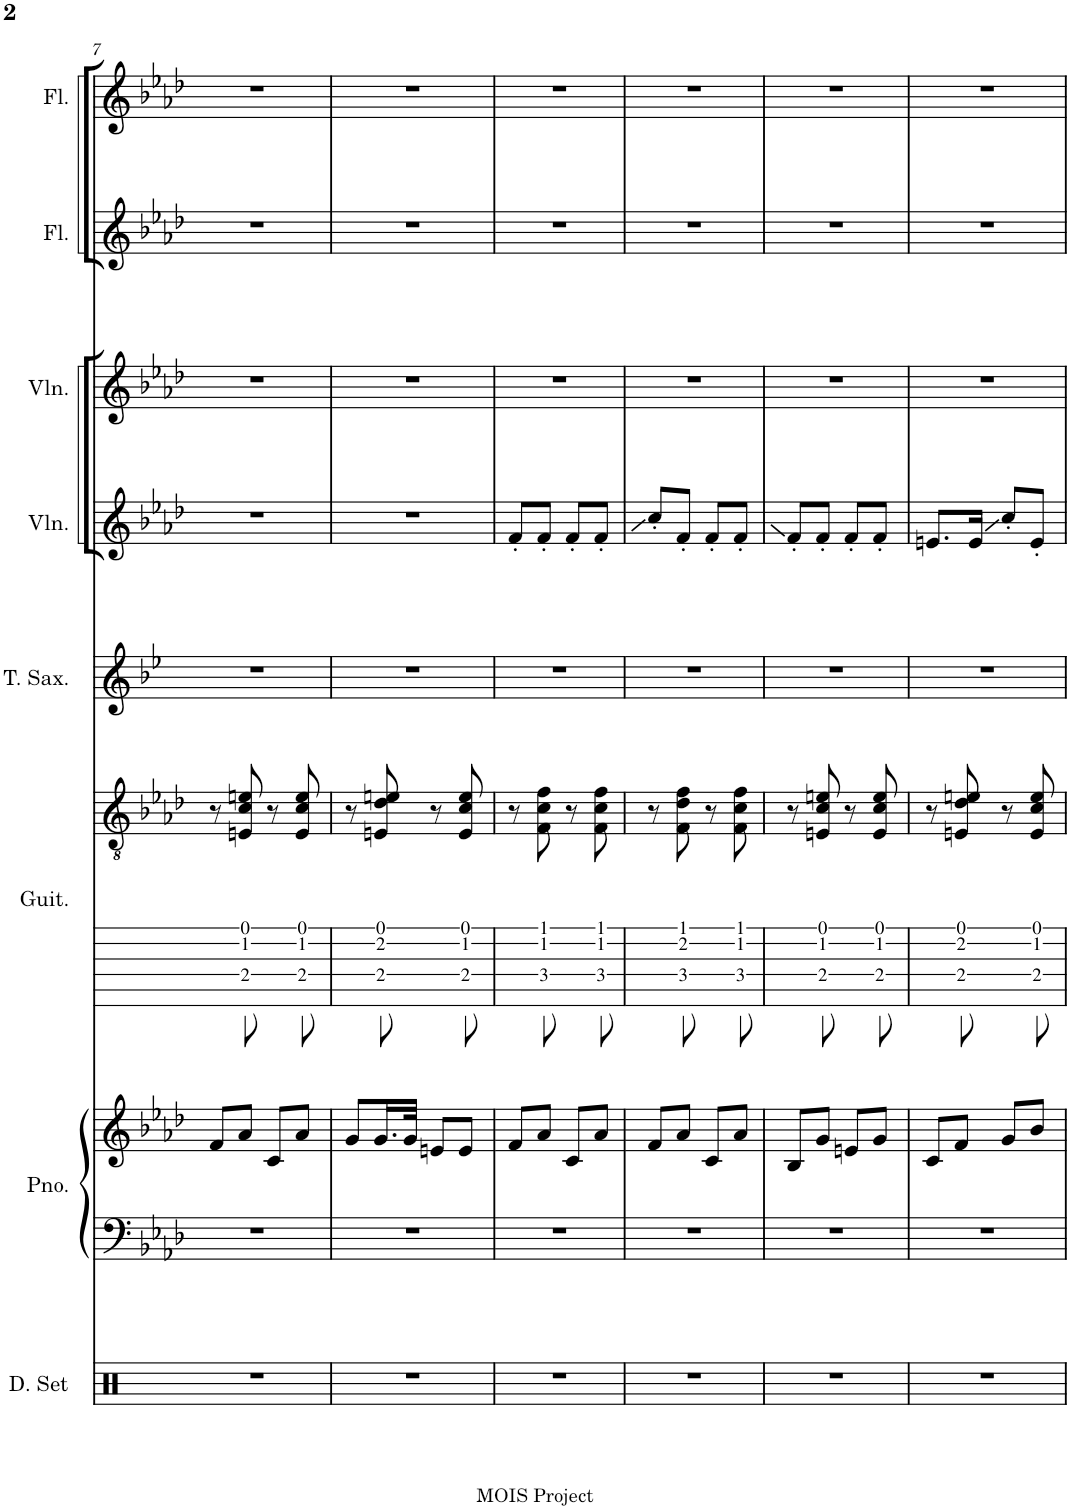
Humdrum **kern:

**kern	**kern	**kern	**kern	**kern	**kern	**kern	**kern	**kern	**kern
*part8	*part7	*part7	*part6	*part6	*part5	*part4	*part3	*part2	*part1
*staff10	*staff9	*staff8	*staff7	*staff6	*staff5	*staff4	*staff3	*staff2	*staff1
*I"Drumset	*I"Piano	*	*I"Acoustic Guitar	*	*I"Tenor Saxophone	*I"Violin	*I"Violin	*I"Flute	*I"Flute
*I'D. Set	*I'Pno.	*	*I'Guit.	*	*I'T. Sax.	*I'Vln.	*I'Vln.	*I'Fl.	*I'Fl.
!!LO:PB:g=z
*clefX	*clefF4	*clefG2	*	*clefGv2	*clefG2	*clefG2	*clefG2	*clefG2	*clefG2
*	*	*	*	*	*Trd8c14	*	*	*	*
*k[]	*k[b-e-a-d-]	*k[b-e-a-d-]	*k[b-e-a-d-]	*k[b-e-a-d-]	*k[b-e-]	*k[b-e-a-d-]	*k[b-e-a-d-]	*k[b-e-a-d-]	*k[b-e-a-d-]
*M2/4	*M2/4	*M2/4	*M2/4	*M2/4	*M2/4	*M2/4	*M2/4	*M2/4	*M2/4
=7	=7	=7	=7	=7	=7	=7	=7	=7	=7
2r	2r	8f/L	8r	8r	2r	2r	2r	2r	2r
.	.	8a-/J	8E\ 8c\ 8e\	8En/ 8c/ 8en/	.	.	.	.	.
.	.	8c/L	8r	8r	.	.	.	.	.
.	.	8a-/J	8En\ 8c\ 8e\	8E/ 8c/ 8e/	.	.	.	.	.
=8	=8	=8	=8	=8	=8	=8	=8	=8	=8
2r	2r	8g/L	8r	8r	2r	2r	2r	2r	2r
.	.	16.g/L	8En\ 8d-\ 8e\	8En/ 8d-/ 8en/	.	.	.	.	.
.	.	32g/JJk	.	.	.	.	.	.	.
.	.	8en/L	8r	8r	.	.	.	.	.
.	.	8e/J	8En\ 8c\ 8e\	8E/ 8c/ 8e/	.	.	.	.	.
=9	=9	=9	=9	=9	=9	=9	=9	=9	=9
2r	2r	8f/L	8r	8r	2r	8f'/L	2r	2r	2r
.	.	8a-/J	8F\ 8c\ 8f\	8F\ 8c\ 8f\	.	8f'/J	.	.	.
.	.	8c/L	8r	8r	.	8f'/L	.	.	.
.	.	8a-/J	8F\ 8c\ 8f\	8F\ 8c\ 8f\	.	8f'/J	.	.	.
=10	=10	=10	=10	=10	=10	=10	=10	=10	=10
2r	2r	8f/L	8r	8r	2r	8cc'/L	2r	2r	2r
.	.	8a-/J	8F\ 8d-\ 8f\	8F\ 8d-\ 8f\	.	8f'/J	.	.	.
.	.	8c/L	8r	8r	.	8f'/L	.	.	.
.	.	8a-/J	8F\ 8c\ 8f\	8F\ 8c\ 8f\	.	8f'/J	.	.	.
=11	=11	=11	=11	=11	=11	=11	=11	=11	=11
2r	2r	8B-/L	8r	8r	2r	8f'/L	2r	2r	2r
.	.	8g/J	8En\ 8c\ 8en\	8En/ 8c/ 8en/	.	8f'/J	.	.	.
.	.	8en/L	8r	8r	.	8f'/L	.	.	.
.	.	8g/J	8E\ 8c\ 8e\	8E/ 8c/ 8e/	.	8f'/J	.	.	.
=12	=12	=12	=12	=12	=12	=12	=12	=12	=12
2r	2r	8c/L	8r	8r	2r	8.en/L	2r	2r	2r
.	.	8f/J	8En\ 8d-\ 8en\	8En/ 8d-/ 8en/	.	.	.	.	.
.	.	.	.	.	.	16e/Jk	.	.	.
.	.	8g/L	8r	8r	.	8cc'/L	.	.	.
.	.	8b-/J	8E\ 8c\ 8e\	8E/ 8c/ 8e/	.	8e'/J	.	.	.
=	=	=	=	=	=	=	=	=	=
*-	*-	*-	*-	*-	*-	*-	*-	*-	*-
